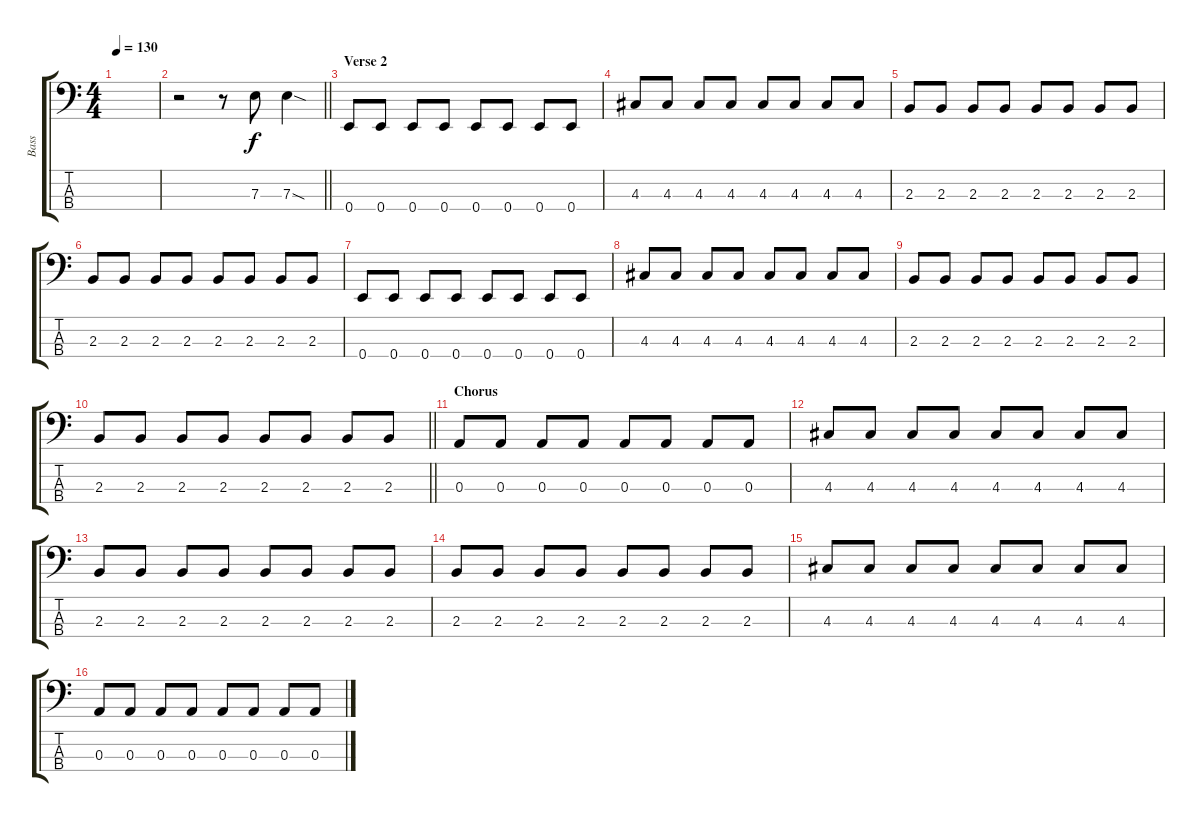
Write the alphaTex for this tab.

\track ("Bass" "Bass") {instrument electricbassfinger}
\staff {score tabs}
\tuning (G2 D2 A1 E1) {hide}
\ts (4 4)
\tempo 130
\clef f4
\ks c
|
\barLineRight lightlight
r.2 r.8 7.3.8 7.3{sod}.4 |
\section ("" "Verse 2")
0.4.8 0.4.8 0.4.8 0.4.8 0.4.8 0.4.8 0.4.8 0.4.8 |
4.3.8 4.3.8 4.3.8 4.3.8 4.3.8 4.3.8 4.3.8 4.3.8 |
2.3.8 2.3.8 2.3.8 2.3.8 2.3.8 2.3.8 2.3.8 2.3.8 |
2.3.8 2.3.8 2.3.8 2.3.8 2.3.8 2.3.8 2.3.8 2.3.8 |
0.4.8 0.4.8 0.4.8 0.4.8 0.4.8 0.4.8 0.4.8 0.4.8 |
4.3.8 4.3.8 4.3.8 4.3.8 4.3.8 4.3.8 4.3.8 4.3.8 |
2.3.8 2.3.8 2.3.8 2.3.8 2.3.8 2.3.8 2.3.8 2.3.8 |
\barLineRight lightlight
2.3.8 2.3.8 2.3.8 2.3.8 2.3.8 2.3.8 2.3.8 2.3.8 |
\section ("" "Chorus")
0.3.8 0.3.8 0.3.8 0.3.8 0.3.8 0.3.8 0.3.8 0.3.8 |
4.3.8 4.3.8 4.3.8 4.3.8 4.3.8 4.3.8 4.3.8 4.3.8 |
2.3.8 2.3.8 2.3.8 2.3.8 2.3.8 2.3.8 2.3.8 2.3.8 |
2.3.8 2.3.8 2.3.8 2.3.8 2.3.8 2.3.8 2.3.8 2.3.8 |
4.3.8 4.3.8 4.3.8 4.3.8 4.3.8 4.3.8 4.3.8 4.3.8 |
0.3.8 0.3.8 0.3.8 0.3.8 0.3.8 0.3.8 0.3.8 0.3.8
